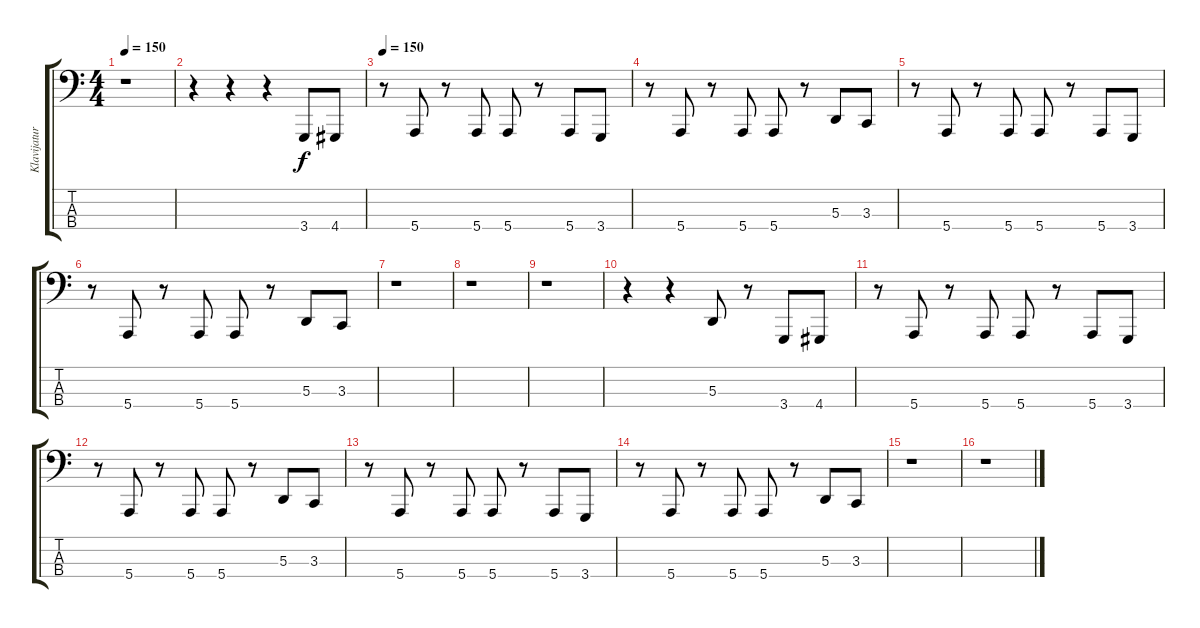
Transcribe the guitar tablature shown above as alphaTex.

\track ("Klavijatura 2" "Klavijatur") {instrument harpsichord}
\staff {score tabs}
\tuning (G2 D2 A1 E1) {hide}
\ts (4 4)
\tempo 150
\clef f4
\ks c
r.1{dy f} |
r.4 r.4 r.4 3.4.8 4.4.8 |
\tempo 150
r.8 5.4.8 r.8 5.4.8 5.4.8 r.8 5.4.8 3.4.8 |
r.8 5.4.8 r.8 5.4.8 5.4.8 r.8 5.3.8 3.3.8 |
r.8 5.4.8 r.8 5.4.8 5.4.8 r.8 5.4.8 3.4.8 |
r.8 5.4.8 r.8 5.4.8 5.4.8 r.8 5.3.8 3.3.8 |
r.1 |
r.1 |
r.1 |
r.4 r.4 5.3.8 r.8 3.4.8 4.4.8 |
r.8 5.4.8 r.8 5.4.8 5.4.8 r.8 5.4.8 3.4.8 |
r.8 5.4.8 r.8 5.4.8 5.4.8 r.8 5.3.8 3.3.8 |
r.8 5.4.8 r.8 5.4.8 5.4.8 r.8 5.4.8 3.4.8 |
r.8 5.4.8 r.8 5.4.8 5.4.8 r.8 5.3.8 3.3.8 |
r.1 |
r.1
